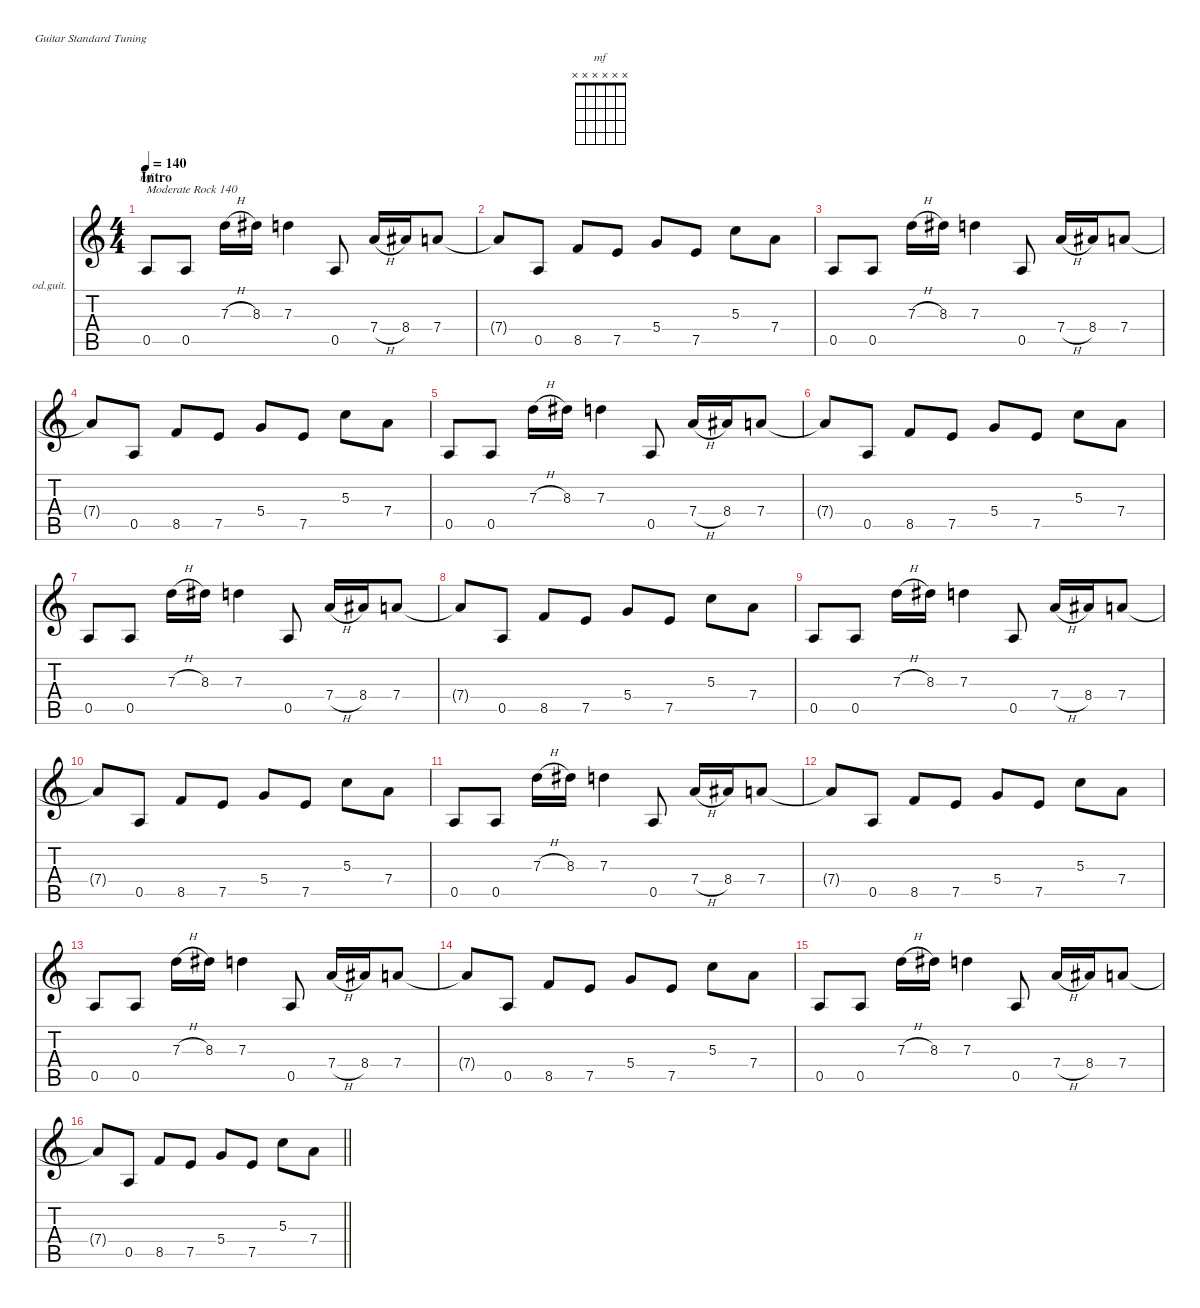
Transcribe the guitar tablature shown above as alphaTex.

\defaultSystemsLayout 4
\hideDynamics
\bracketExtendMode nobrackets
\firstSystemTrackNameOrientation horizontal
\otherSystemsTrackNameOrientation horizontal
\track ("Gtr. II" "od.guit.") {instrument overdrivenguitar}
\staff {score tabs}
\tuning (E4 B3 G3 D3 A2 E2)
\chord ("mf" x x x x x x)
\ts (4 4)
\beaming (8 2 2 2 2)
\section ("" "Intro")
\tempo 140
\clef g2
\ks c
0.5.8{ch "mf" txt "Moderate Rock 140" dy mp instrument overdrivenguitar} 0.5.8 7.3{h}.16{dy mf} 8.3{acc #}.16 7.3.4 0.5.8{dy mp} 7.4{h}.16{dy mf} 8.4{acc #}.16 7.4.8 |
7.4{t}.8{dy f} 0.5.8{dy mp} 8.5.8 7.5.8 5.4.8{dy mf} 7.5.8{dy mp} 5.3.8{dy mf} 7.4.8 |
0.5.8{dy mp} 0.5.8 7.3{h}.16{dy mf} 8.3{acc #}.16 7.3.4 0.5.8{dy mp} 7.4{h}.16{dy mf} 8.4{acc #}.16 7.4.8 |
7.4{t}.8{dy f} 0.5.8{dy mp} 8.5.8 7.5.8 5.4.8{dy mf} 7.5.8{dy mp} 5.3.8{dy mf} 7.4.8 |
0.5.8{dy mp} 0.5.8 7.3{h}.16{dy mf} 8.3{acc #}.16 7.3.4 0.5.8{dy mp} 7.4{h}.16{dy mf} 8.4{acc #}.16 7.4.8 |
7.4{t}.8{dy f} 0.5.8{dy mp} 8.5.8 7.5.8 5.4.8{dy mf} 7.5.8{dy mp} 5.3.8{dy mf} 7.4.8 |
0.5.8{dy mp} 0.5.8 7.3{h}.16{dy mf} 8.3{acc #}.16 7.3.4 0.5.8{dy mp} 7.4{h}.16{dy mf} 8.4{acc #}.16 7.4.8 |
7.4{t}.8{dy f} 0.5.8{dy mp} 8.5.8 7.5.8 5.4.8{dy mf} 7.5.8{dy mp} 5.3.8{dy mf} 7.4.8 |
0.5.8{dy mp} 0.5.8 7.3{h}.16{dy mf} 8.3{acc #}.16 7.3.4 0.5.8{dy mp} 7.4{h}.16{dy mf} 8.4{acc #}.16 7.4.8 |
7.4{t}.8{dy f} 0.5.8{dy mp} 8.5.8 7.5.8 5.4.8{dy mf} 7.5.8{dy mp} 5.3.8{dy mf} 7.4.8 |
0.5.8{dy mp} 0.5.8 7.3{h}.16{dy mf} 8.3{acc #}.16 7.3.4 0.5.8{dy mp} 7.4{h}.16{dy mf} 8.4{acc #}.16 7.4.8 |
7.4{t}.8{dy f} 0.5.8{dy mp} 8.5.8 7.5.8 5.4.8{dy mf} 7.5.8{dy mp} 5.3.8{dy mf} 7.4.8 |
0.5.8{dy mp} 0.5.8 7.3{h}.16{dy mf} 8.3{acc #}.16 7.3.4 0.5.8{dy mp} 7.4{h}.16{dy mf} 8.4{acc #}.16 7.4.8 |
7.4{t}.8{dy f} 0.5.8{dy mp} 8.5.8 7.5.8 5.4.8{dy mf} 7.5.8{dy mp} 5.3.8{dy mf} 7.4.8 |
0.5.8{dy mp} 0.5.8 7.3{h}.16{dy mf} 8.3{acc #}.16 7.3.4 0.5.8{dy mp} 7.4{h}.16{dy mf} 8.4{acc #}.16 7.4.8 |
\barLineRight lightlight
7.4{t}.8{dy f} 0.5.8{dy mp} 8.5.8 7.5.8 5.4.8{dy mf} 7.5.8{dy mp} 5.3.8{dy mf} 7.4.8
